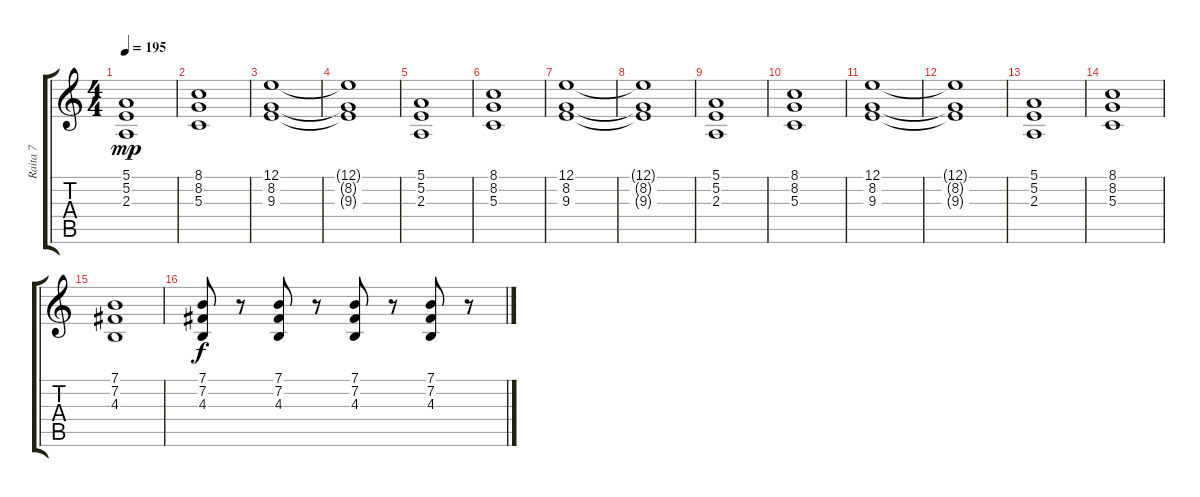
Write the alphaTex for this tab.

\track ("Raita 7" "Raita 7") {instrument choiraahs}
\staff {score tabs}
\tuning (E4 B3 G3 D3 A2 E2) {hide}
\ts (4 4)
\tempo 195
\clef g2
\ks c
(5.1 5.2 2.3).1{dy mp} |
(8.1 8.2 5.3).1 |
(12.1 8.2 9.3).1 |
(12.1{t} 8.2{t} 9.3{t}).1 |
(5.1 5.2 2.3).1 |
(8.1 8.2 5.3).1 |
(12.1 8.2 9.3).1 |
(12.1{t} 8.2{t} 9.3{t}).1 |
(5.1 5.2 2.3).1 |
(8.1 8.2 5.3).1 |
(12.1 8.2 9.3).1 |
(12.1{t} 8.2{t} 9.3{t}).1 |
(5.1 5.2 2.3).1 |
(8.1 8.2 5.3).1 |
(7.1 7.2 4.3).1 |
(7.1 7.2 4.3).8{dy f} r.8 (7.1 7.2 4.3).8 r.8 (7.1 7.2 4.3).8 r.8 (7.1 7.2 4.3).8 r.8
